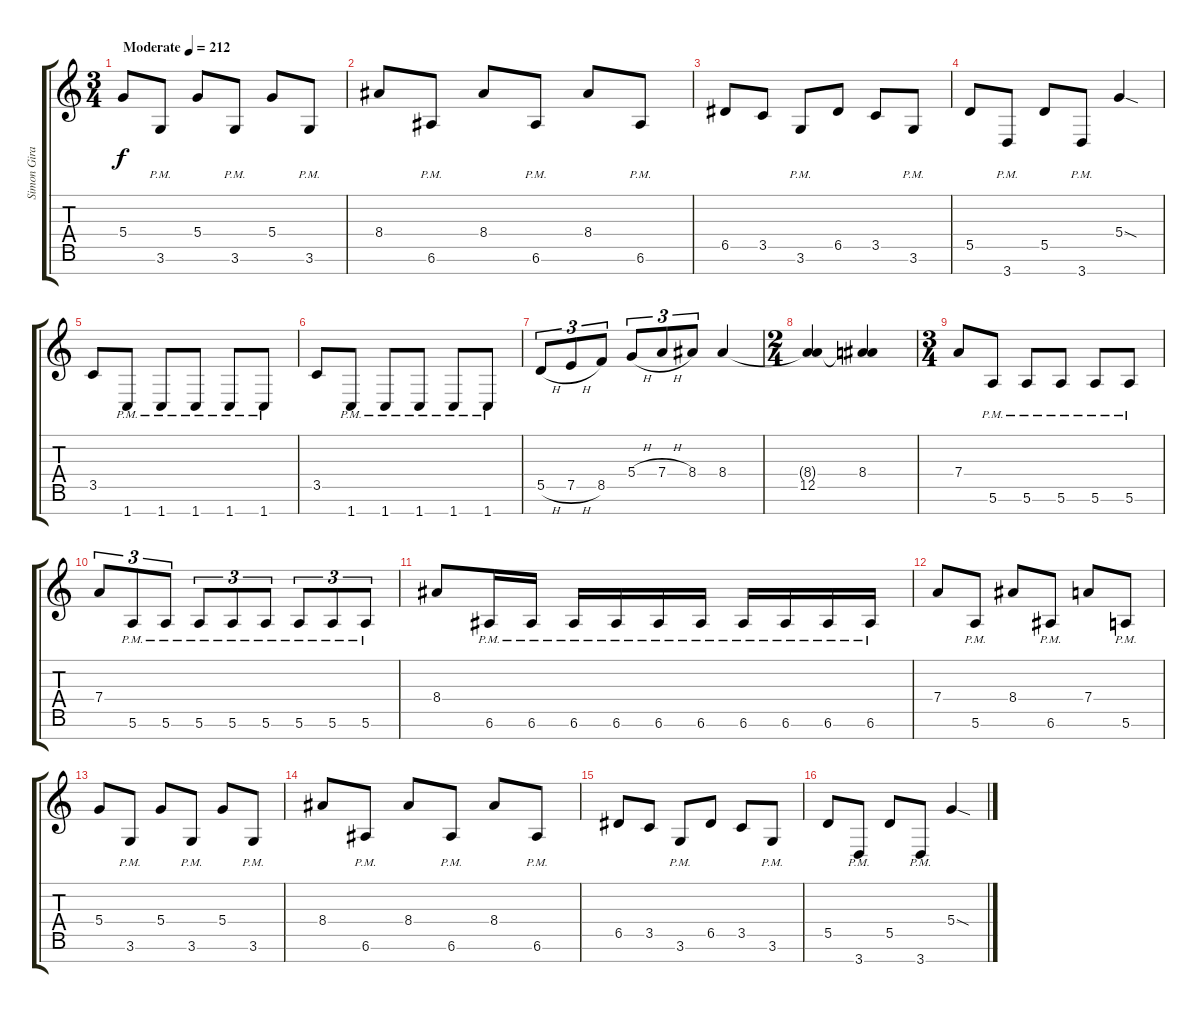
\track ("Simon Girard" "Simon Gira") {instrument distortionguitar}
\staff {score tabs}
\tuning (E4 B3 G3 D3 A2 E2 B1) {hide}
\ts (3 4)
\tempo (212 "Moderate")
\clef g2
\ks c
5.4.8{dy f instrument distortionguitar} 3.6{pm}.8 5.4.8 3.6{pm}.8 5.4.8 3.6{pm}.8 |
8.4.8 6.6{pm}.8 8.4.8 6.6{pm}.8 8.4.8 6.6{pm}.8 |
6.5.8 3.5.8 3.6{pm}.8 6.5.8 3.5.8 3.6{pm}.8 |
5.5.8 3.7{pm}.8 5.5.8 3.7{pm}.8 5.4{sod}.4 |
3.5.8 1.7{pm}.8 1.7{pm}.8 1.7{pm}.8 1.7{pm}.8 1.7{pm}.8 |
3.5.8 1.7{pm}.8 1.7{pm}.8 1.7{pm}.8 1.7{pm}.8 1.7{pm}.8 |
5.5{h}.8{tu (3 2)} 7.5{h}.8{tu (3 2)} 8.5.8{tu (3 2)} 5.4{h}.8{tu (3 2)} 7.4{h}.8{tu (3 2)} 8.4.8{tu (3 2)} 8.4.4 |
\ts (2 4)
(8.4{t} 12.5).4 (8.4 12.5{t}).4 |
\ts (3 4)
7.4.8 5.6{pm}.8 5.6{pm}.8 5.6{pm}.8 5.6{pm}.8 5.6{pm}.8 |
7.4.8{tu (3 2)} 5.6{pm}.8{tu (3 2)} 5.6{pm}.8{tu (3 2)} 5.6{pm}.8{tu (3 2)} 5.6{pm}.8{tu (3 2)} 5.6{pm}.8{tu (3 2)} 5.6{pm}.8{tu (3 2)} 5.6{pm}.8{tu (3 2)} 5.6{pm}.8{tu (3 2)} |
8.4.8 6.6{pm}.16 6.6{pm}.16 6.6{pm}.16 6.6{pm}.16 6.6{pm}.16 6.6{pm}.16 6.6{pm}.16 6.6{pm}.16 6.6{pm}.16 6.6{pm}.16 |
7.4.8 5.6{pm}.8 8.4.8 6.6{pm}.8 7.4.8 5.6{pm}.8 |
5.4.8 3.6{pm}.8 5.4.8 3.6{pm}.8 5.4.8 3.6{pm}.8 |
8.4.8 6.6{pm}.8 8.4.8 6.6{pm}.8 8.4.8 6.6{pm}.8 |
6.5.8 3.5.8 3.6{pm}.8 6.5.8 3.5.8 3.6{pm}.8 |
5.5.8 3.7{pm}.8 5.5.8 3.7{pm}.8 5.4{sod}.4
